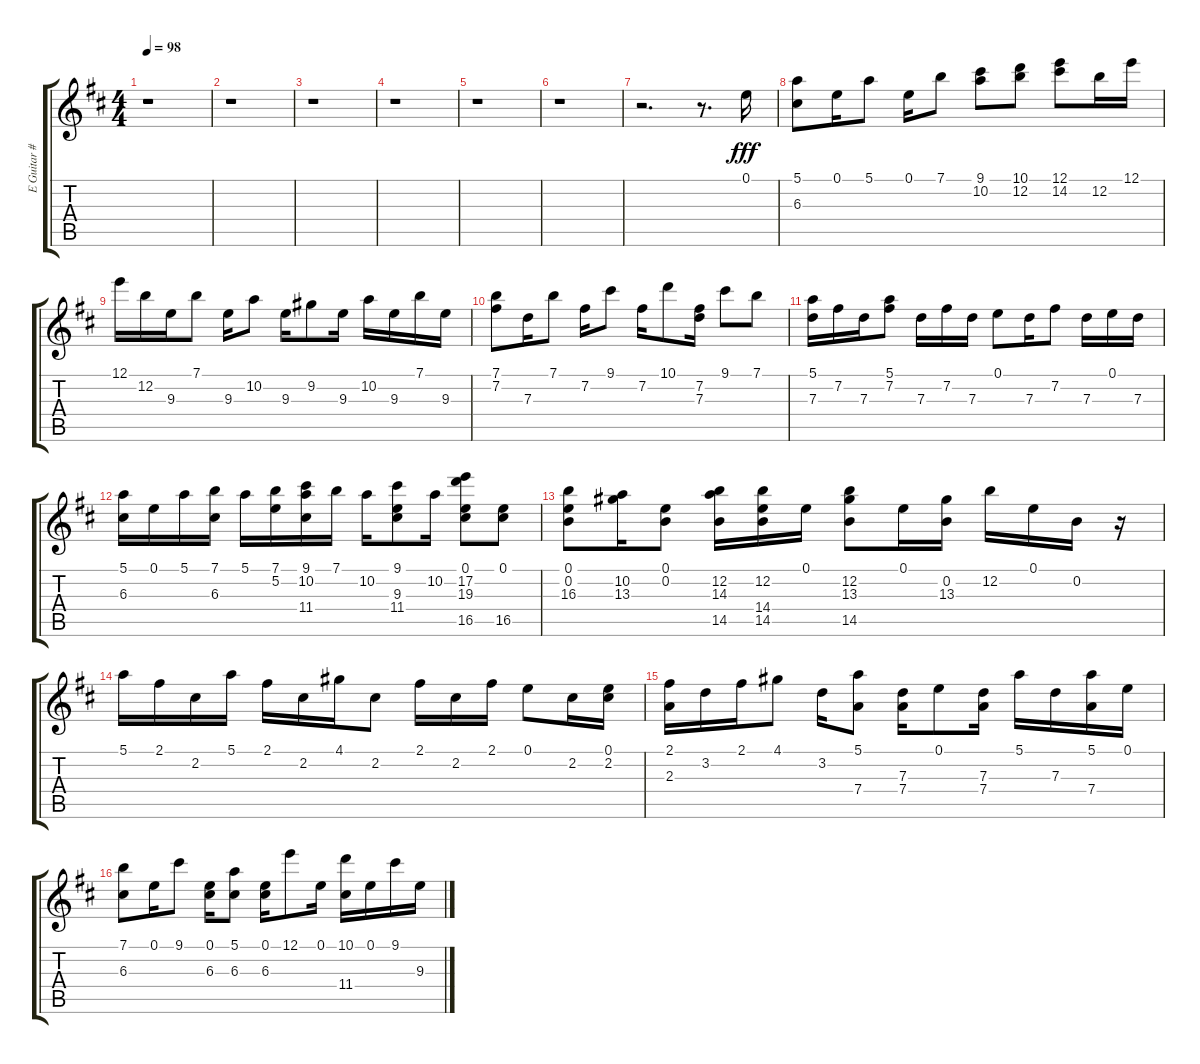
\track ("E Guitar #3" "E Guitar #") {instrument overdrivenguitar}
\staff {score tabs}
\tuning (E4 B3 G3 D3 A2 E2) {hide}
\ts (4 4)
\tempo 98
\clef g2
\ks d
r.1{dy fff} |
r.1 |
r.1 |
r.1 |
r.1 |
r.1 |
r.2{d} r.8{d} 0.1.16 |
(5.1 6.3).8 0.1.16 5.1.8 0.1.16 7.1.8 (9.1 10.2).8 (10.1 12.2).8 (12.1 14.2).8 12.2.16 12.1.16 |
12.1.16 12.2.16 9.3.16 7.1.8 9.3.16 10.2.8 9.3.16 9.2.8 9.3.16 10.2.16 9.3.16 7.1.16 9.3.16 |
(7.1 7.2).8 7.3.16 7.1.8 7.2.16 9.1.8 7.2.16 10.1.8 (7.2 7.3).16 9.1.8 7.1.8 |
(5.1 7.3).16 7.2.16 7.3.16 (5.1 7.2).8 7.3.16 7.2.16 7.3.16 0.1.8 7.3.16 7.2.8 7.3.16 0.1.16 7.3.16 |
(5.1 6.3).16 0.1.16 5.1.16 (7.1 6.3).16 5.1.16 (7.1 5.2).16 (9.1 10.2 11.4).16 7.1.16 10.2.16 (9.1 9.3 11.4).8 10.2.16 (0.1 17.2 19.3 16.5).8 (0.1 16.5).8 |
(0.1 0.2 16.3).8 (10.2 13.3).16 (0.1 0.2).8 (12.2 14.3 14.5).16 (12.2 14.4 14.5).16 0.1.16 (12.2 13.3 14.5).8 0.1.16 (0.2 13.3).16 12.2.16 0.1.16 0.2.16 r.16 |
5.1.16 2.1.16 2.2.16 5.1.16 2.1.16 2.2.16 4.1.16 2.2.8 2.1.16 2.2.16 2.1.16 0.1.8 2.2.16 (0.1 2.2).16 |
(2.1 2.3).16 3.2.16 2.1.16 4.1.8 3.2.16 (5.1 7.4).8 (7.3 7.4).16 0.1.8 (7.3 7.4).16 5.1.16 7.3.16 (5.1 7.4).16 0.1.16 |
(7.1 6.3).8 0.1.16 9.1.8 (0.1 6.3).16 (5.1 6.3).8 (0.1 6.3).16 12.1.8 0.1.16 (10.1 11.4).16 0.1.16 9.1.16 9.3.16
